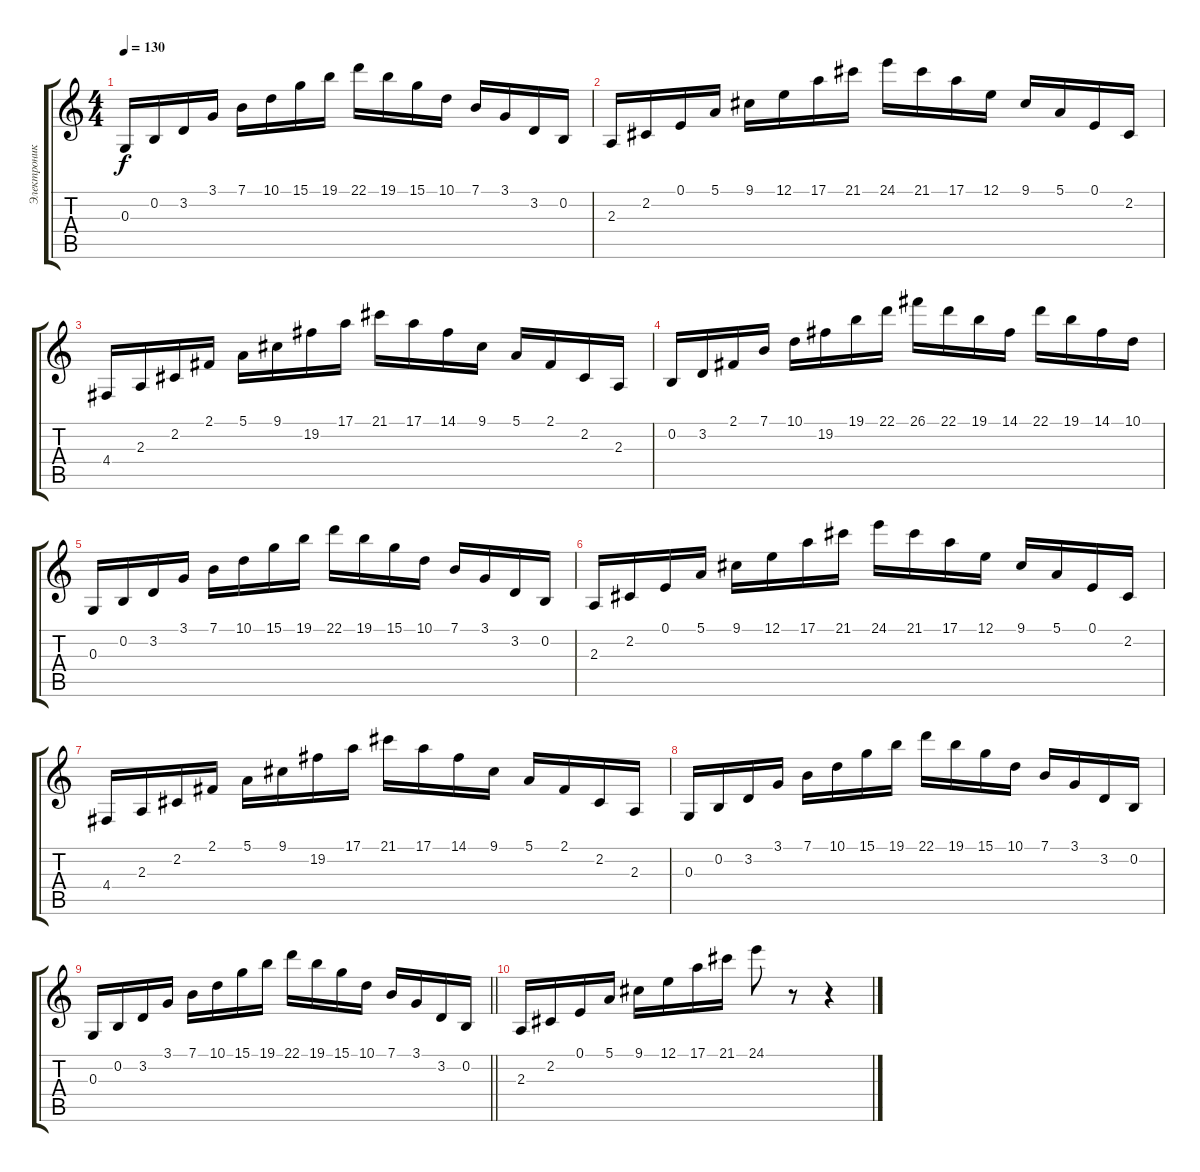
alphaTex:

\track ("Электроника" "Электроник") {instrument harpsichord}
\staff {score tabs}
\tuning (E4 B3 G3 D3 A2 E2) {hide}
\ts (4 4)
\tempo 130
\clef g2
\ks c
0.3.16{dy f} 0.2.16 3.2.16 3.1.16 7.1.16 10.1.16 15.1.16 19.1.16 22.1.16 19.1.16 15.1.16 10.1.16 7.1.16 3.1.16 3.2.16 0.2.16 |
2.3.16 2.2.16 0.1.16 5.1.16 9.1.16 12.1.16 17.1.16 21.1.16 24.1.16 21.1.16 17.1.16 12.1.16 9.1.16 5.1.16 0.1.16 2.2.16 |
4.4.16 2.3.16 2.2.16 2.1.16 5.1.16 9.1.16 19.2.16 17.1.16 21.1.16 17.1.16 14.1.16 9.1.16 5.1.16 2.1.16 2.2.16 2.3.16 |
0.2.16 3.2.16 2.1.16 7.1.16 10.1.16 19.2.16 19.1.16 22.1.16 26.1.16 22.1.16 19.1.16 14.1.16 22.1.16 19.1.16 14.1.16 10.1.16 |
0.3.16 0.2.16 3.2.16 3.1.16 7.1.16 10.1.16 15.1.16 19.1.16 22.1.16 19.1.16 15.1.16 10.1.16 7.1.16 3.1.16 3.2.16 0.2.16 |
2.3.16 2.2.16 0.1.16 5.1.16 9.1.16 12.1.16 17.1.16 21.1.16 24.1.16 21.1.16 17.1.16 12.1.16 9.1.16 5.1.16 0.1.16 2.2.16 |
4.4.16 2.3.16 2.2.16 2.1.16 5.1.16 9.1.16 19.2.16 17.1.16 21.1.16 17.1.16 14.1.16 9.1.16 5.1.16 2.1.16 2.2.16 2.3.16 |
0.3.16 0.2.16 3.2.16 3.1.16 7.1.16 10.1.16 15.1.16 19.1.16 22.1.16 19.1.16 15.1.16 10.1.16 7.1.16 3.1.16 3.2.16 0.2.16 |
\barLineRight lightlight
0.3.16 0.2.16 3.2.16 3.1.16 7.1.16 10.1.16 15.1.16 19.1.16 22.1.16 19.1.16 15.1.16 10.1.16 7.1.16 3.1.16 3.2.16 0.2.16 |
2.3.16 2.2.16 0.1.16 5.1.16 9.1.16 12.1.16 17.1.16 21.1.16 24.1.8 r.8 r.4
